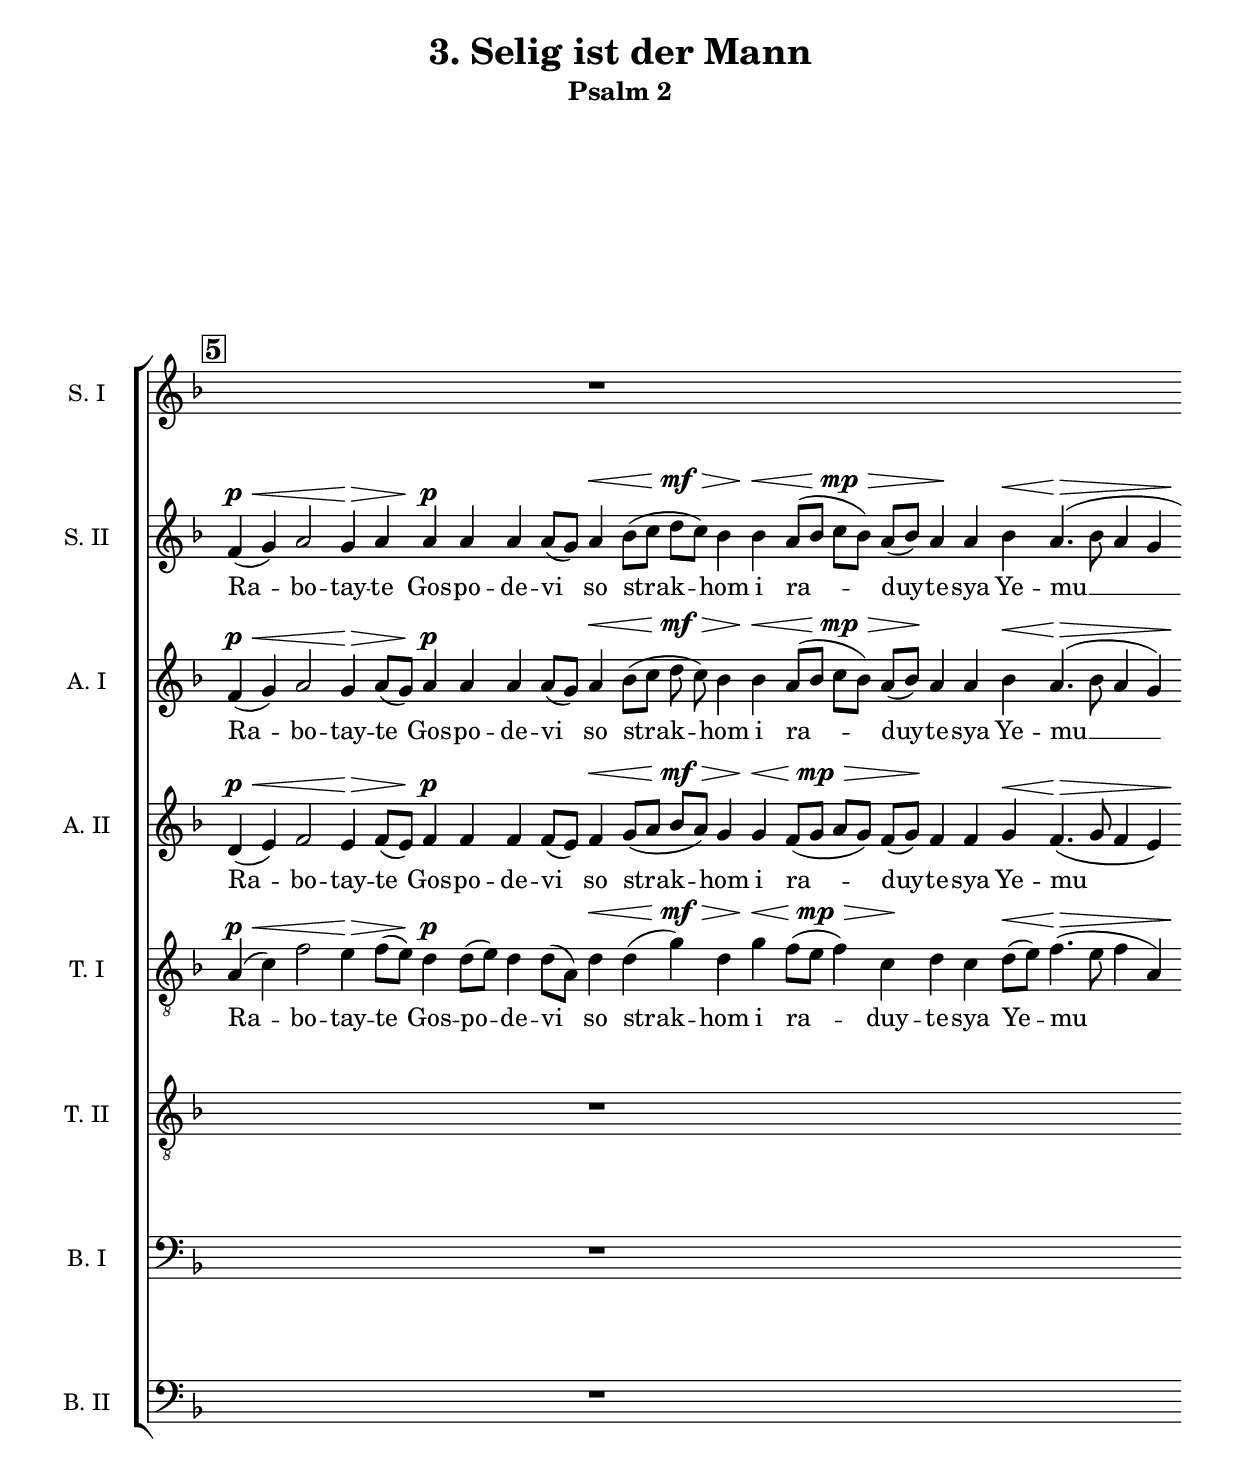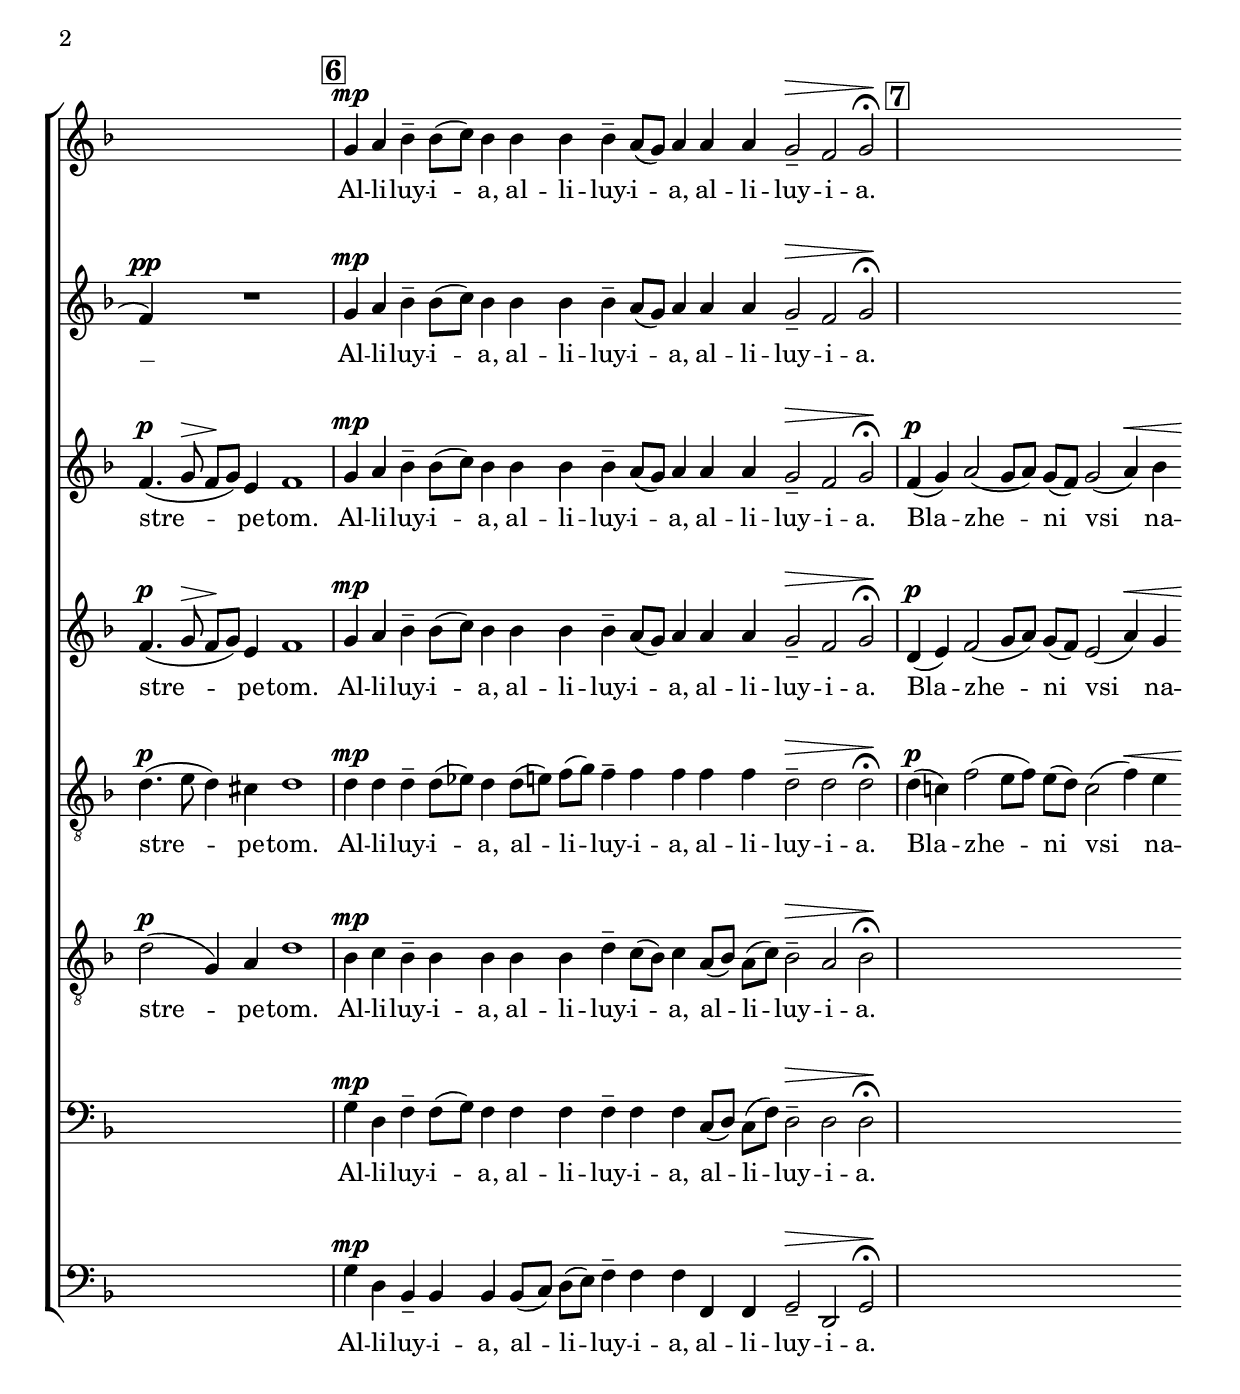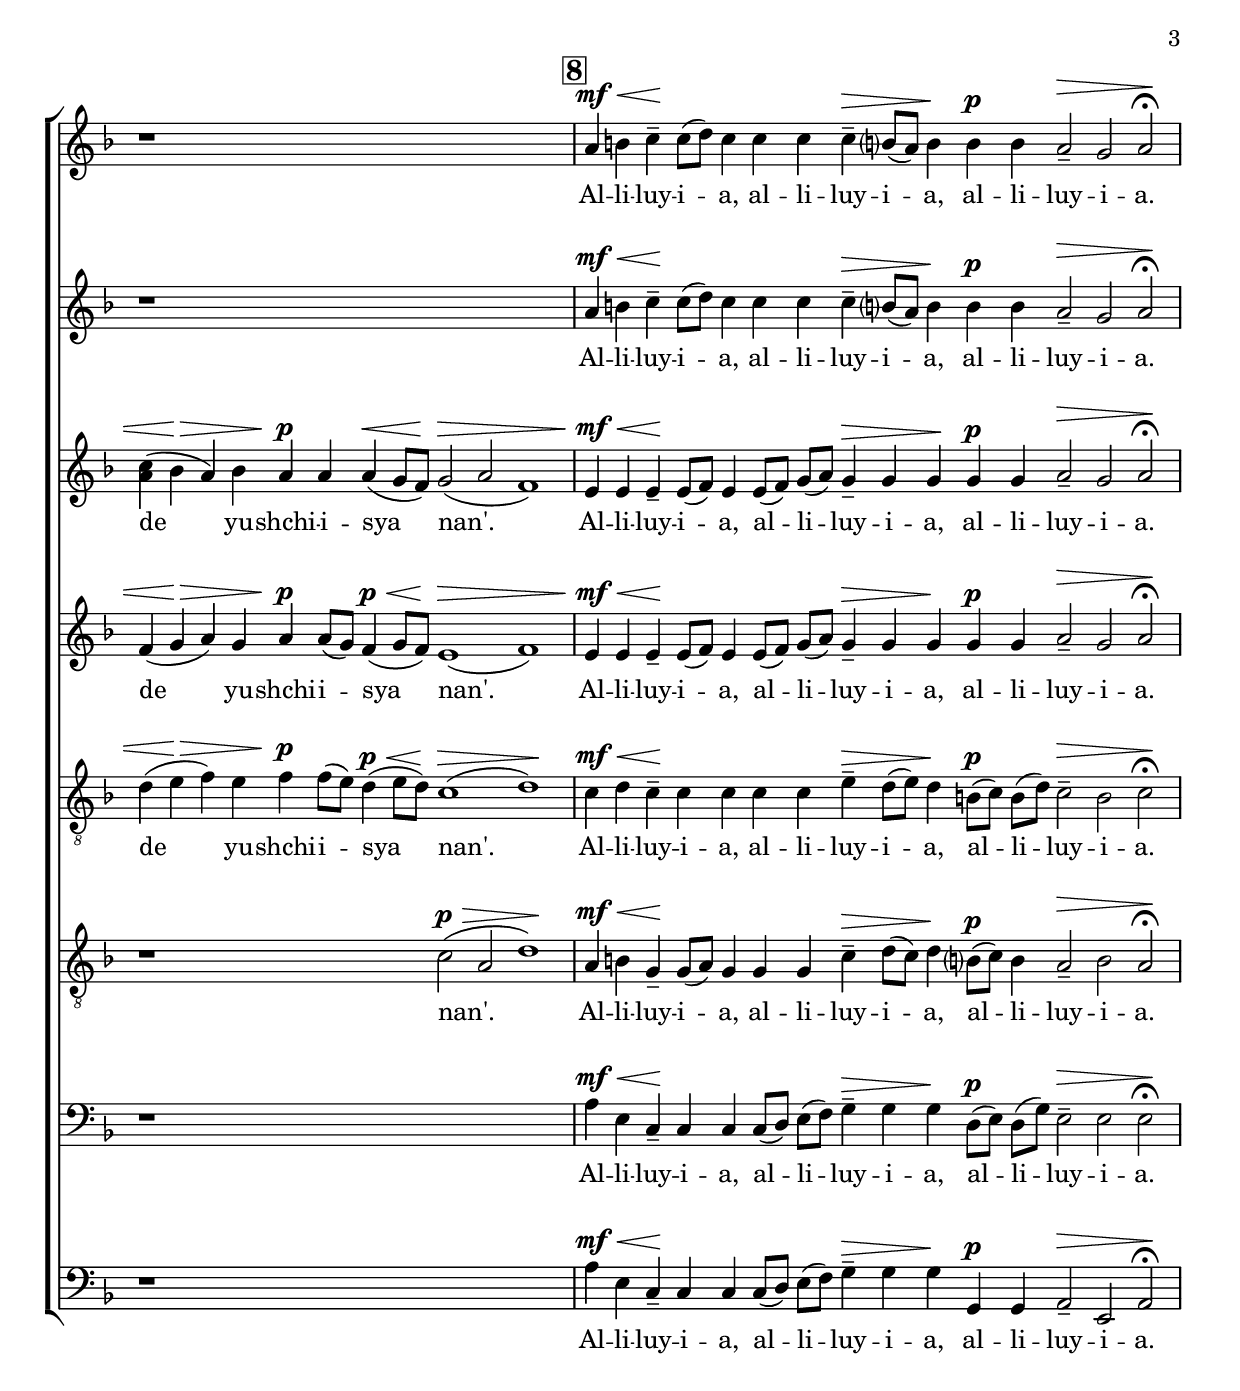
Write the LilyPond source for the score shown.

\version "2.16.2"

#(ly:set-option 'midi-extension "mid")

\header {
  title = "3. Selig ist der Mann"
  subtitle = "Psalm 2"
  % Remove default LilyPond tagline
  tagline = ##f
}

obreak = { \break }

\paper {
  #(set-paper-size "a4")
}

global = {
  \key f \major
  \numericTimeSignature
  \compressFullBarRests
  \dynamicUp
  \autoBeamOff
  \cadenzaOn
  \accidentalStyle "modern-voice-cautionary"
  \override Score.TimeSignature #'stencil = ##f
  \set Score.markFormatter = #format-mark-box-numbers
}

obreak = {}

\include "articulate.ly"

sopranoOneVoiceC = \relative c'' {
  \mark #5

  \time 6/4  s4*6 \bar ""
  \time 4/4   \skip4*4 \bar ""
  \time 4/4  r1 \bar ""
  \time 6/4   \skip4*6 \bar ""
  \time 5/4   \skip4*5 \bar ""

  % page 3
  \time 3/4  \skip4*3 \bar ""
  \time 5/4  \skip4*5 \bar "|" \mark #6
  \time 5/4  g4 \mp a bes -- bes8 [( c ]) bes4 \bar ""
  \time 5/4  bes4 bes bes -- a8 [( g ]) a4 \bar ""
  \time 4/2  a4  a g2 \>  -- f g  \! \fermata \bar "|" \mark #7

}

sopranoOneVerseC = \lyricmode {
  Al -- li -- luy -- i -- "a,"
  al -- li -- luy -- i -- "a,"
  al -- li -- luy -- i -- "a."
}

sopranoOneVoiceD = \relative c'' {
  %page 3
  \mark #7
  \time 6/4  \skip4*6 \bar ""
  \time 4/4  \skip4*4 \bar ""
  \time 4/4  r1 \bar ""
  \time 4/4  \skip4*4 \bar ""
  \time 4/2  \skip2*4  \bar "|" \mark #8
  \time 5/4  a4 \mf \< b   c \! -- c8 ( [ d ]) c4 \bar ""

  %page 4
  \time 5/4  c4 c c \> -- b?8 ( [ a )  ] b4  \bar ""
  \time 4/2  b4 \p b a2 \> -- g a \! \fermata \bar "|" 
}

sopranoOneVerseD = \lyricmode {
  Al -- li -- luy -- i -- "a,"
  al -- li -- luy -- i -- "a,"
  al -- li -- luy -- i -- "a."
}



sopranoOneVoice = {\sopranoOneVoiceC \sopranoOneVoiceD}
sopranoOneVerse = {\sopranoOneVerseC \sopranoOneVerseD}

sopranoTwoVoiceC = \relative c' {

  \mark #5

  \time 6/4  f4  \p \< ( g ) a2 g4 \> a \bar ""
  \time 4/4   a4 \! \p a a a8 ( [ g ) ] \bar ""
  \time 4/4 a4 \< bes8 ( [ c   ] d \mf\> [ c ) ] bes4 \bar ""
  \time 6/4   bes4 \! \< a8 ( [ bes ] c \mp  \> [ bes ) ] a ( [ bes ) ] a4   \! a4 \bar ""
  \time 5/4   bes4 \< a4. \> ( bes8  a4 g \bar ""

  % page 3
  \time 3/4  f4 ) \pp s s \bar ""
  \time 5/4  r1 \skip4 \bar "|" \mark #6
  \time 5/4  g4 \mp  a bes -- bes8 [( c ]) bes4 \bar ""
  \time 5/4  bes4 bes bes -- a8 [( g ]) a4 \bar ""
  \time 4/2  a4  a g2 \>  -- f g  \! \fermata \bar "|" \mark #7
}

sopranoTwoVerseC = \lyricmode {
  Ra -- bo -- tay -- te Gos -- po -- de -- vi so
  strak -- hom i ra -- duy -- te -- sya Ye -- mu __

  Al -- li -- luy -- i -- "a,"
  al -- li -- luy -- i -- "a,"
  al -- li -- luy -- i -- "a."
}

sopranoTwoVoiceB = \relative c'' {
  %page 3
  \mark #7
  \time 6/4  \skip4*6 \bar ""
  \time 4/4  \skip4*4 \bar ""
  \time 4/4  r1 \bar ""
  \time 4/4  \skip4*4 \bar ""
  \time 4/2  \skip2*4  \bar "|" \mark #8
  \time 5/4  a4 \mf \< b   c \! -- c8 ( [ d ]) c4 \bar ""

  %page 4
  \time 5/4  c4 c c \> -- b?8 ( [ a )  ] b4  \bar ""
  \time 4/2  b4 \p b a2 \> -- g a \! \fermata \bar "|"

}

sopranoTwoVerseD = \lyricmode {
  Al -- li -- luy -- i -- "a,"
  al -- li -- luy -- i -- "a,"
  al -- li -- luy -- i -- "a."

}



sopranoTwoVoice = {\sopranoTwoVoiceC \sopranoTwoVoiceB}
sopranoTwoVerse = {\sopranoTwoVerseC \sopranoTwoVerseD}


altoOneVoiceC = \relative c' {
  \mark #5
  \time 6/4  f4( \<  \p g) a2 g4 \>  a8 [( g8 ])  \bar ""
  \time 4/4  a4  \p a a a8 [( g ])  \bar ""
  \time 4/4  a4 \<  bes8 ( [ c  ] d \mf \>  c  ) bes4  \bar ""
  \time 6/4  bes4  \< a8 [( bes ] c \mp \> [ bes ]) a [( bes \! ]) a4  a   \bar ""
  \time 5/4  bes4 \<  a4.( \> bes8   a4 g)  \bar ""

  \time 3/4 f4. \p ( g8 \> f [ g ) ]  \bar ""
  \time 5/4  e4 \! f1 \bar "|"  \mark #6 \obreak
  \time 5/4  g4 \mp a bes -- bes8 ( [ c ) ] bes4  \bar ""
  \time 5/4  bes4 bes bes -- a8 ( [ g ) ] a4  \bar ""
  \time 4/2  a4 a g2 \> -- f g \! \fermata \bar "|" \mark#7

}

altoOneVerseC = \lyricmode {
  Ra -- bo -- tay -- te Gos -- po -- de -- vi so
  strak -- hom i ra -- duy -- te -- sya Ye -- mu __
  stre -- pe -- "tom."

  Al -- li -- luy -- i -- "a,"
  al -- li -- luy -- i -- "a,"
  al -- li -- luy -- i -- "a."

}

altoOneVoiceD = \relative c' {
    \mark #7
  \time 6/4 f4( \p  g) a2( g8 [ a ] ) g ( [ f ) ] \bar ""
  \time 4/4  g2( a4) \< bes \bar ""
  \time 4/4 <c a>4(  bes \>  a) bes \bar ""
  \time 4/4 a4 \p  a  a ( \< g8 [ f ] ) \bar ""
  \time 4/2 g2  \>(  a2 f1 ) \bar "|" \mark #8
  \time 5/4 e4 \mf \< e  e \! -- e8 ( [ f ) ] e4 \bar ""

  %page 4
  \time 5/4 e8 ( [ f ) ] g ( [ a ) ] g4 \> -- g4 g \! \bar ""
  \time 4/2   g4 \p g a2 \> -- g a \! \fermata \bar "|" 

}

altoOneVerseD = \lyricmode {
  Bla -- zhe -- ni vsi na -- de yu -- shchi -- i -- sya "nan'."

  Al -- li -- luy -- i -- "a,"
  al -- li -- luy -- i -- "a,"
  al -- li -- luy -- i -- "a."

}

altoOneVoice = {\altoOneVoiceC \altoOneVoiceD}
altoOneVerse = {\altoOneVerseC \altoOneVerseD}

altoTwoVoiceC = \relative c' {
  \mark #5
  \time 6/4  d4 \p \< ( e ) f2 e4 \> f8 ( [ e ) ]   \bar ""
  \time 4/4  f4  \p f f f8 ( [ e ) ]   \bar ""
  \time 4/4  f4 \<  g8 [( a  ] bes  \mf \> [ a ] ) g4   \bar ""
  \time 6/4  g4 \<  f8 ( [ g  \mp \> ] a   [ g ) ] f ( [ g \! ) ] f4 \! f   \bar ""
  \time 5/4  g4 \<  f4. \> ( g8   f4 e )  \bar ""

  % page 3
  \time 3/4  f4. \p ( g8 \> f [ g ) ]  \bar ""
  \time 5/4  e4 \! f1  \bar "|"  \mark #6
  \time 5/4  g4 \mp a bes -- bes8 ( [ c ) ] bes4  \bar ""
  \time 5/4  bes4 bes bes -- a8 ( [ g ) ] a4  \bar ""
  \time 4/2  a4 a g2 \> -- f g \! \fermata \bar "|" \mark#7

}

altoTwoVerseC = \lyricmode {
  Ra -- bo -- tay -- te Gos -- po -- de -- vi so
  strak -- hom i ra -- duy -- te -- sya Ye -- mu
  stre -- pe -- "tom."

  Al -- li -- luy -- i -- "a,"
  al -- li -- luy -- i -- "a,"
  al -- li -- luy -- i -- "a."

}

altoTwoVoiceD = \relative c' {
  %page 3
  \mark #7
  \time 6/4  d4 \p ( e ) f2 ( g8 [ a ) ] g( [ f ]) \bar ""
  \time 4/4  e2 ( a4 \< ) g \bar ""
  \time 4/4 f4 ( g \>  a ) g \bar ""
  \time 4/4 a4 \p a8( [ g ) ] f4( \p \<  g8 [ f ) ] \bar ""
  \time 4/2 e1( \> f1 ) \bar "|" \mark #8
  \time 5/4 e4 \mf \< e  e \! -- e8 ( [ f ) ] e4 \bar ""

  %page 4
  \time 5/4 e8 ( [ f ) ] g ( [ a ) ] g4 \> -- g4 g  \bar ""
  \time 4/2   g4 \p g a2 \> -- g a \! \fermata \bar "|"

}

altoTwoVerseD = \lyricmode {
  Bla -- zhe -- ni vsi na -- de yu -- shchi -- i -- sya "nan'."

  Al -- li -- luy -- i -- "a,"
  al -- li -- luy -- i -- "a,"
  al -- li -- luy -- i -- "a."
}



altoTwoVoice  = {\altoTwoVoiceC \altoTwoVoiceD}
altoTwoVerse  = {\altoTwoVerseC \altoTwoVerseD}


tenoreOneVoiceC = \relative c' {
  \mark #5
  \time 6/4  a4 \p \< ( c ) f2  e4 \> f8 ( [ e ) ]   \bar ""
  \time 4/4  d4 \p d8 ( [ e ) ] d4 d8 ( [ a ] )  \bar ""
  \time 4/4  d4 \<  d ( g ) \mf \> d  \bar ""
  \time 6/4  g4 \< f8 ( [ e ] \mp \> f4 ) c \! d c  \bar ""
  \time 5/4  d8 \< ( [ e ) ] f4. \> ( e8 f4 a, ) \bar ""

  % page 3
  \time 3/4 d4.\p ( e8 d4 ) \bar ""
  \time 5/4  cis4 d1 \bar "|" \mark #6
  \time 5/4  d4 \mp d d -- d8 ( [ es ) ] d4 \bar ""
  \time 5/4  d8 ( [ e! ) ] f ( [ g ) ] f4 -- f  f \bar ""
  \time 4/2  f4 f d2 \> -- d d \! \fermata \bar "|" \mark#7

}

tenoreOneVerseC = \lyricmode {
  Ra -- bo -- tay -- te Gos -- po -- de -- vi so
  strak -- hom i ra -- duy -- te -- sya Ye -- mu
  stre -- pe -- "tom."

  Al -- li -- luy -- i -- "a,"
  al -- li -- luy -- i -- "a,"
  al -- li -- luy -- i -- "a."


}

tenoreOneVoiceD = \relative c' {
  \mark #7
  \time 6/4  d4( \p c ) f2 ( e8 [ f ) ] e ( [ d ) ] \bar ""
  \time 4/4  c2 ( f4 \< ) e \bar ""
  \time 4/4 d4 ( e \> f ) e  \bar ""
  \time 4/4 f4 \p f8 ( [ e ) ] d4\p \< ( e8 [ d ) ] \bar ""
  \time 4/2 c1 \> (  d1 )\! \bar "|" \mark #8
  \time 5/4  c4 \mf \< d  c \! -- c c \bar ""

  %page 4
  \time 5/4 c4 c e \> -- d8 [( e ] ) d4   \bar ""
  \time 4/2  b8 \p  ( [ c ] ) b [ ( d ) ] c2 \> -- b c \! \fermata \bar "|" 
}

tenoreOneVerseD = \lyricmode {
  Bla -- zhe -- ni vsi na -- de yu -- shchi -- i -- sya "nan'."

  Al -- li -- luy -- i -- "a,"
  al -- li -- luy -- i -- "a,"
  al -- li -- luy -- i -- "a."
}

tenoreOneVoice = { \tenoreOneVoiceC \tenoreOneVoiceD }
tenoreOneVerse = {\tenoreOneVerseC \tenoreOneVerseD}

tenoreTwoVoiceC = \relative c' {
  \mark #5
  \time 6/4  s4*6  \bar ""
  \time 4/4  \skip4*4  \bar ""
  \time 4/4  r1  \bar ""
  \time 6/4  \skip4*6  \bar ""
  \time 5/4  \skip4*5 \bar ""

  % page 3
  \time 3/4 d2 \p ( g,4 ) \bar ""
  \time 5/4  a4 d1 \bar "|" \mark #6
  \time 5/4  bes4 \mp c bes -- bes bes \bar ""
  \time 5/4  bes4 bes d -- c8 [( bes ]) c4 \bar ""
  \time 4/2  a8 ( [ bes ) ] a ( [ c ) ] bes2 \> -- a2 bes \! \fermata \bar "|"

}

tenoreTwoVerseC = \lyricmode {
  stre -- pe -- "tom."

  Al -- li -- luy -- i -- "a,"
  al -- li -- luy -- i -- "a,"
  al -- li -- luy -- i -- "a."

}

tenoreTwoVoiceD = \relative c' {
  %page 3
  \mark #7
  \time 6/4  \skip4*6 \bar ""
  \time 4/4  \skip4*4 \bar ""
  \time 4/4  r1 \bar ""
  \time 4/4  \skip4*4 \bar ""
  \time 4/2  c2( \p \> a2 d1) \! \bar "|" \mark #8
  \time 5/4   a4 \mf \< b  g \! -- g8 ( [ a ) ] g4 \bar ""

  %page 4
  \time 5/4 g4 g c \> -- d8 ( [ c ] ) d4  \bar ""
  \time 4/2 b?8 \p ( [ c ) ] b4 a2 \> -- b a \! \fermata \bar "|" 

}

tenoreTwoVerseD = \lyricmode {
  "nan'."

  Al -- li -- luy -- i -- "a,"
  al -- li -- luy -- i -- "a,"
  al -- li -- luy -- i -- "a."
}

tenoreTwoVoice = { \tenoreTwoVoiceC \tenoreTwoVoiceD }
tenoreTwoVerse = {\tenoreTwoVerseC \tenoreTwoVerseD}


bassoOneVoiceC = \relative c' {
  \mark #5
  \time 6/4  s4*6  \bar ""
  \time 4/4  \skip4*4  \bar ""
  \time 4/4  r1  \bar ""
  \time 6/4  \skip4*6  \bar ""
  \time 5/4  \skip4*5 \bar ""

  % page 3
  \time 3/4 \skip4*3 \bar ""
  \time 5/4  \skip4*5\bar "|" \mark #6
  \time 5/4  g4 \mp d f -- f8 ( [ g ) ] f4 \bar ""
  \time 5/4  f4 f f -- f f \bar ""
  \time 4/2  c8 ( [ d ) ] c ( [ f ) ] d2 \> -- d  d2 \! \fermata \bar "|" \mark #7
}

bassoOneVerseC = \lyricmode {
  Al -- li -- luy -- i -- "a,"
  al -- li -- luy -- i -- "a,"
  al -- li -- luy -- i -- "a."
}

bassoOneVoiceD = \relative c' {
  %page 3
  \mark #7
  \time 6/4  \skip4*6 \bar ""
  \time 4/4  \skip4*4 \bar ""
  \time 4/4  r1 \bar ""
  \time 4/4  \skip4*4 \bar ""
  \time 4/2  \skip2*4 \bar "|" \mark #8
  \time 5/4  a4 \mf \< e  c \! -- c c \bar ""

  %page 4
  \time 5/4 c8 ( [ d ) ] e ( [ f ) ] g4 \> -- g4 g \bar ""
  \time 4/2  d8 \p ( [ e ) ] d ( [ g ) ] e2 \> --  e2 e \! \fermata  \bar "|"
}

bassoOneVerseD = \lyricmode {
  Al -- li -- luy -- i -- "a,"
  al -- li -- luy -- i -- "a,"
  al -- li -- luy -- i -- "a."
}

bassoOneVoice = { \bassoOneVoiceC \bassoOneVoiceD }
bassoOneVerse = {\bassoOneVerseC \bassoOneVerseD}

bassoTwoVoiceC = \relative c' {
  \mark #5
  \time 6/4  \skip4*6  \bar ""
  \time 4/4  \skip4*4  \bar ""
  \time 4/4  r1 \bar ""
  \time 6/4  \skip4*6  \bar ""
  \time 5/4  \skip4*5 \bar ""

  % page 3
  \time 3/4 \skip4*3 \bar ""
  \time 5/4  \skip4*5 \bar "|" \mark #6 \obreak
  \time 5/4  g4 \mp d bes -- bes bes \bar ""
  \time 5/4  bes8 ( [ c ) ] d ( [ e ) ] f4 -- f f \bar ""
  \time 4/2  f,4 f g2 \> -- d g \! \fermata \bar "|" \mark #7 \obreak

}

bassoTwoVerseC = \lyricmode {
  Al -- li -- luy -- i -- "a,"
  al -- li -- luy -- i -- "a,"
  al -- li -- luy -- i -- "a."
}

bassoTwoVoiceD = \relative c' {
  %page 3
  \mark #7
  \time 6/4  s4*6 \bar ""
  \time 4/4  \skip4*4 \bar ""
  \time 4/4  r1 \bar ""
  \time 4/4  \skip4*4 \bar ""
  \time 4/2  \skip2*4 \bar "|" \mark #8 \obreak
  \time 5/4  a4 \mf \< e   c \! -- c c \bar "" 

  %page 4
  \time 5/4 c8 ( [ d ) ] e ( [ f ) ] g4 \> -- g4 g \bar ""
  \time 4/2 g,4 \p g a2 \> -- e a \! \fermata \bar "|"

}

bassoTwoVerseD = \lyricmode {
  Al -- li -- luy -- i -- "a,"
  al -- li -- luy -- i -- "a,"
  al -- li -- luy -- i -- "a."
}

bassoTwoVoice = { \bassoTwoVoiceC \bassoTwoVoiceD }
bassoTwoVerse = {\bassoTwoVerseC \bassoTwoVerseD}






%%% ------ Print Score
\score {

  \new ChoirStaff   <<

    \new Staff \with {
      instrumentName = "S. I"
    } { \global \sopranoOneVoice }
    \addlyrics { \sopranoOneVerse }
    \new Staff \with {
      instrumentName = "S. II"
    } { \global \sopranoTwoVoice }
    \addlyrics { \sopranoTwoVerse }

    \new Staff \with {
      instrumentName = "A. I"
    } {  \global \altoOneVoice}
    \addlyrics { \altoOneVerse }
    \new Staff \with {
      instrumentName = "A. II"
    } {  \global \altoTwoVoice }
    \addlyrics { \altoTwoVerse }

    \new Staff \with {
      instrumentName = "T. I"
    } { \global \clef "treble_8" \tenoreOneVoice }
    \addlyrics { \tenoreOneVerse }
    \new Staff \with {
      instrumentName = "T. II"
    } { \global \clef "treble_8" \tenoreTwoVoice }
    \addlyrics { \tenoreTwoVerse }

    \new Staff \with {
      instrumentName = "B. I"
    } {\global \clef bass \bassoOneVoice }
    \addlyrics { \bassoOneVerse }
    \new Staff \with {
      instrumentName = "B. II"
    } {\global \clef bass \bassoTwoVoice }
    \addlyrics { \bassoTwoVerse }
  >>



  \layout { }
}

%%% ------ Midi Score


\score {
  <<
    \articulate
    <<
      \new Staff = "S 1" \sopranoOneVoice
      \new Staff = "S 2" \sopranoTwoVoice
      \new Staff = "A 1" \altoOneVoice
      \new Staff = "A 2" \altoTwoVoice
      \new Staff = "T 1" \tenoreOneVoice
      \new Staff = "T 2" \tenoreTwoVoice
      \new Staff = "B 1" \bassoOneVoice
      \new Staff = "B 2" \bassoTwoVoice

      \new Staff = "Female"   {
        <<
          \sopranoOneVoice \\
          \sopranoTwoVoice \\
          \altoOneVoice \\
          \altoTwoVoice
        >>
      }

      \new Staff = "FemaleViolin"   {
        <<
          \sopranoOneVoice \\
          \sopranoTwoVoice \\
          \altoOneVoice \\
          \altoTwoVoice
        >>
      }
      \new Staff = "Male"   {
        <<
          \tenoreOneVoice \\
          \tenoreTwoVoice \\
          \bassoOneVoice \\
          \bassoTwoVoice \\
        >>
      }
      \new Staff = "SubBass" \bassoTwoVoice
    >>
  >>
  \midi {
    \tempo 4=84
  }
}



